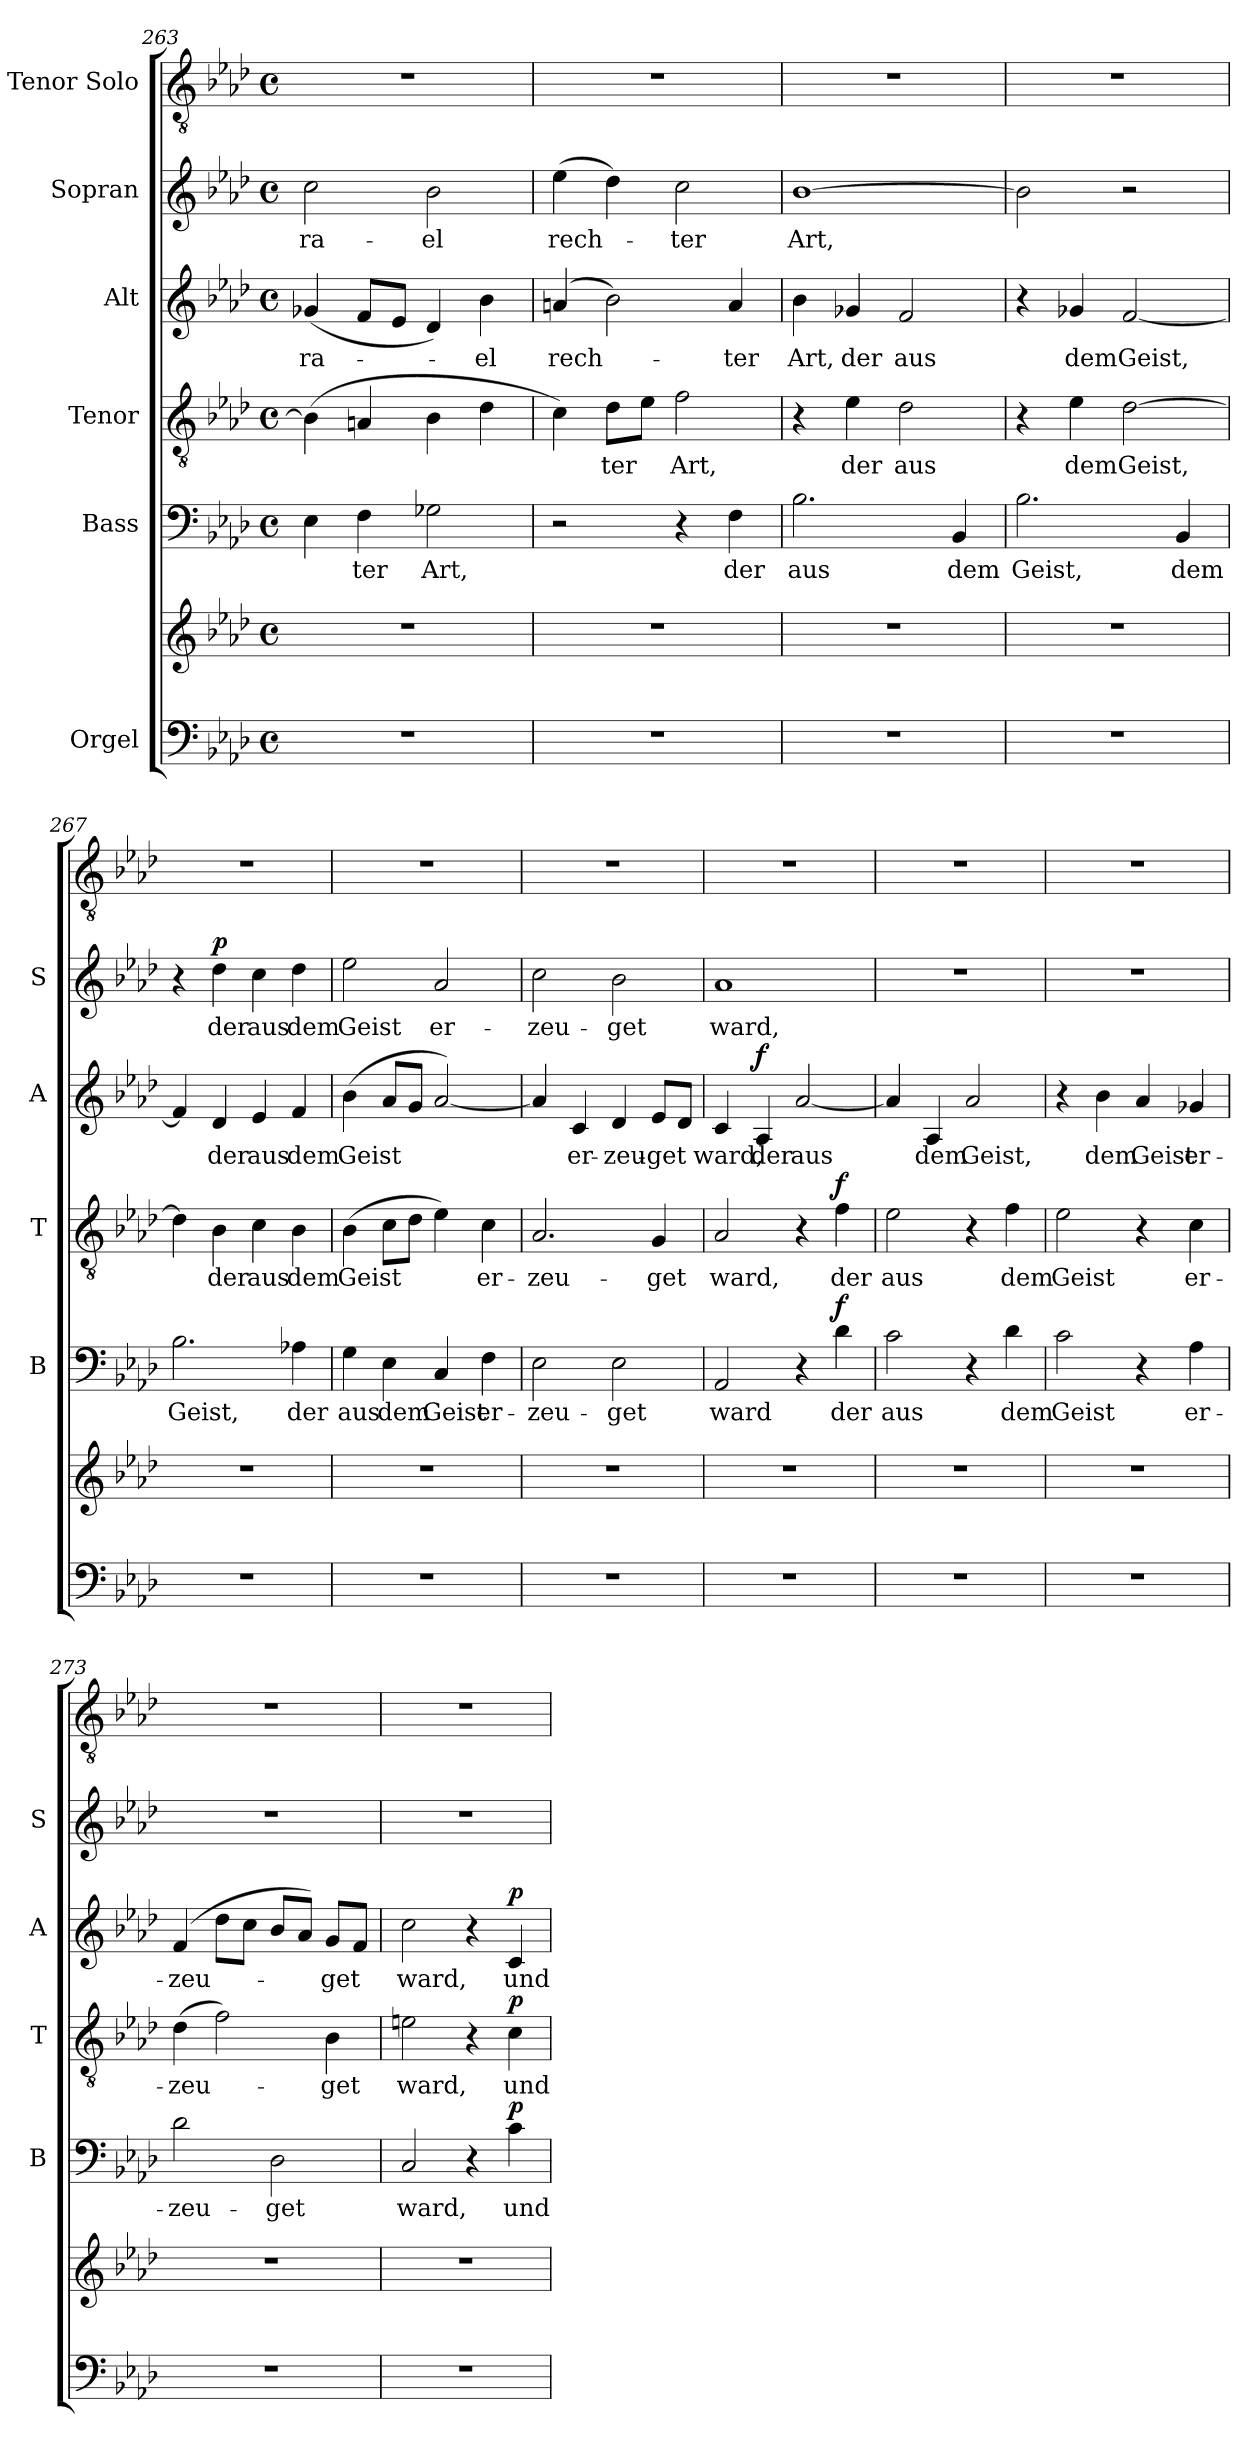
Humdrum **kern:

**kern	**kern	**kern	**text	**dynam	**kern	**text	**dynam	**kern	**text	**dynam	**kern	**text	**dynam	**kern
*part6	*part6	*part5	*part5	*part5	*part4	*part4	*part4	*part3	*part3	*part3	*part2	*part2	*part2	*part1
*staff7	*staff6	*staff5	*staff5	*staff5	*staff4	*staff4	*staff4	*staff3	*staff3	*staff3	*staff2	*staff2	*staff2	*staff1
*I"Orgel	*	*I"Bass	*	*	*I"Tenor	*	*	*I"Alt	*	*	*I"Sopran	*	*	*I"Tenor Solo
*	*	*I'B	*	*	*I'T	*	*	*I'A	*	*	*I'S	*	*	*
*clefF4	*clefG2	*clefF4	*	*	*clefGv2	*	*	*clefG2	*	*	*clefG2	*	*	*clefGv2
*k[b-e-a-d-]	*k[b-e-a-d-]	*k[b-e-a-d-]	*	*	*k[b-e-a-d-]	*	*	*k[b-e-a-d-]	*	*	*k[b-e-a-d-]	*	*	*k[b-e-a-d-]
*M4/4	*M4/4	*M4/4	*	*	*M4/4	*	*	*M4/4	*	*	*M4/4	*	*	*M4/4
*met(c)	*met(c)	*met(c)	*	*	*met(c)	*	*	*met(c)	*	*	*met(c)	*	*	*met(c)
=263	=263	=263	=263	=263	=263	=263	=263	=263	=263	=263	=263	=263	=263	=263
1r	1r	4E-\	.	.	(4B-\]	.	.	(4g-X/	-ra-	.	2cc\	-ra-	.	1r
.	.	4F\	-ter	.	4An/	.	.	8f/L	.	.	.	.	.	.
.	.	.	.	.	.	.	.	8e-/J	.	.	.	.	.	.
.	.	2G-X\	Art,	.	4B-\	.	.	4d-/)	.	.	2b-\	-el	.	.
.	.	.	.	.	4d-\	.	.	4b-\	-el	.	.	.	.	.
!!LO:PB:g=z
=264	=264	=264	=264	=264	=264	=264	=264	=264	=264	=264	=264	=264	=264	=264
1r	1r	2r	.	.	4c\)	.	.	(4an/	rech-	.	(4ee-\	rech-	.	1r
.	.	.	.	.	8d-\L	-ter	.	2b-\)	.	.	4dd-\)	.	.	.
.	.	.	.	.	8e-\J	.	.	.	.	.	.	.	.	.
.	.	4r	.	.	2f\	Art,	.	.	.	.	2cc\	-ter	.	.
.	.	4F\	der	.	.	.	.	4a/	-ter	.	.	.	.	.
=265	=265	=265	=265	=265	=265	=265	=265	=265	=265	=265	=265	=265	=265	=265
1r	1r	2.B-\	aus	.	4r	.	.	4b-\	Art,	.	[1b-	Art,	.	1r
.	.	.	.	.	4e-\	der	.	4g-X/	der	.	.	.	.	.
.	.	.	.	.	2d-\	aus	.	2f/	aus	.	.	.	.	.
.	.	4BB-/	dem	.	.	.	.	.	.	.	.	.	.	.
=266	=266	=266	=266	=266	=266	=266	=266	=266	=266	=266	=266	=266	=266	=266
1r	1r	2.B-\	Geist,	.	4r	.	.	4r	.	.	2b-\]	.	.	1r
.	.	.	.	.	4e-\	dem	.	4g-X/	dem	.	.	.	.	.
.	.	.	.	.	[2d-\	Geist,	.	[2f/	Geist,	.	2r	.	.	.
.	.	4BB-/	dem	.	.	.	.	.	.	.	.	.	.	.
=267	=267	=267	=267	=267	=267	=267	=267	=267	=267	=267	=267	=267	=267	=267
1r	1r	2.B-\	Geist,	.	4d-\]	.	.	4f/]	.	.	4r	.	.	1r
!	!	!	!	!	!	!	!	!	!	!	!	!	!LO:DY:a	!
.	.	.	.	.	4B-\	der	.	4d-/	der	.	4dd-\	der	p	.
.	.	.	.	.	4c\	aus	.	4e-/	aus	.	4cc\	aus	.	.
.	.	4A-X\	der	.	4B-\	dem	.	4f/	dem	.	4dd-\	dem	.	.
=268	=268	=268	=268	=268	=268	=268	=268	=268	=268	=268	=268	=268	=268	=268
1r	1r	4G\	aus	.	(4B-\	Geist	.	(4b-\	-Geist	.	2ee-\	Geist	.	1r
.	.	4E-\	dem	.	8c\L	.	.	8a-/L	.	.	.	.	.	.
.	.	.	.	.	8d-\J	.	.	8g/J	.	.	.	.	.	.
.	.	4C/	Geist	.	4e-\)	.	.	[2a-/)	.	.	2a-/	er-	.	.
.	.	4F\	er-	.	4c\	er-	.	.	.	.	.	.	.	.
!!LO:LB:g=z
=269	=269	=269	=269	=269	=269	=269	=269	=269	=269	=269	=269	=269	=269	=269
1r	1r	2E-\	-zeu-	.	2.A-/	-zeu-	.	4a-/]	.	.	2cc\	-zeu-	.	1r
.	.	.	.	.	.	.	.	4c/	er-	.	.	.	.	.
.	.	2E-\	-get	.	.	.	.	4d-/	-zeu-	.	2b-\	-get	.	.
.	.	.	.	.	4G/	-get	.	8e-/L	-get	.	.	.	.	.
.	.	.	.	.	.	.	.	8d-/J	.	.	.	.	.	.
=270	=270	=270	=270	=270	=270	=270	=270	=270	=270	=270	=270	=270	=270	=270
1r	1r	2AA-/	ward	.	2A-/	ward,	.	4c/	ward,	.	1a-	ward,	.	1r
!	!	!	!	!	!	!	!	!	!	!LO:DY:a	!	!	!	!
.	.	.	.	.	.	.	.	4A-/	der	f	.	.	.	.
.	.	4r	.	.	4r	.	.	[2a-/	aus	.	.	.	.	.
!	!	!	!	!LO:DY:a	!	!	!LO:DY:a	!	!	!	!	!	!	!
.	.	4d-\	der	f	4f\	der	f	.	.	.	.	.	.	.
=271	=271	=271	=271	=271	=271	=271	=271	=271	=271	=271	=271	=271	=271	=271
1r	1r	2c\	aus	.	2e-\	aus	.	4a-/]	.	.	1r	.	.	1r
.	.	.	.	.	.	.	.	4A-/	dem	.	.	.	.	.
.	.	4r	.	.	4r	.	.	2a-/	Geist,	.	.	.	.	.
.	.	4d-\	dem	.	4f\	dem	.	.	.	.	.	.	.	.
=272	=272	=272	=272	=272	=272	=272	=272	=272	=272	=272	=272	=272	=272	=272
1r	1r	2c\	Geist	.	2e-\	Geist	.	4r	.	.	1r	.	.	1r
.	.	.	.	.	.	.	.	4b-\	dem	.	.	.	.	.
.	.	4r	.	.	4r	.	.	4a-/	Geist	.	.	.	.	.
.	.	4A-\	er-	.	4c\	er-	.	4g-X/	er-	.	.	.	.	.
=273	=273	=273	=273	=273	=273	=273	=273	=273	=273	=273	=273	=273	=273	=273
1r	1r	2d-\	-zeu-	.	(4d-\	-zeu-	.	(4f/	-zeu-	.	1r	.	.	1r
.	.	.	.	.	2f\)	.	.	8dd-\L	.	.	.	.	.	.
.	.	.	.	.	.	.	.	8cc\J	.	.	.	.	.	.
.	.	2D-\	-get	.	.	.	.	8b-/L	.	.	.	.	.	.
.	.	.	.	.	.	.	.	8a-/J)	.	.	.	.	.	.
.	.	.	.	.	4B-\	-get	.	8g/L	-get	.	.	.	.	.
.	.	.	.	.	.	.	.	8f/J	.	.	.	.	.	.
!!LO:LB:g=z
=274	=274	=274	=274	=274	=274	=274	=274	=274	=274	=274	=274	=274	=274	=274
1r	1r	2C/	ward,	.	2en\	ward,	.	2cc\	ward,	.	1r	.	.	1r
.	.	4r	.	.	4r	.	.	4r	.	.	.	.	.	.
!	!	!	!	!LO:DY:a	!	!	!LO:DY:a	!	!	!LO:DY:a	!	!	!	!
.	.	4c\	und	p	4c\	und	p	4c/	und	p	.	.	.	.
=	=	=	=	=	=	=	=	=	=	=	=	=	=	=
*-	*-	*-	*-	*-	*-	*-	*-	*-	*-	*-	*-	*-	*-	*-
